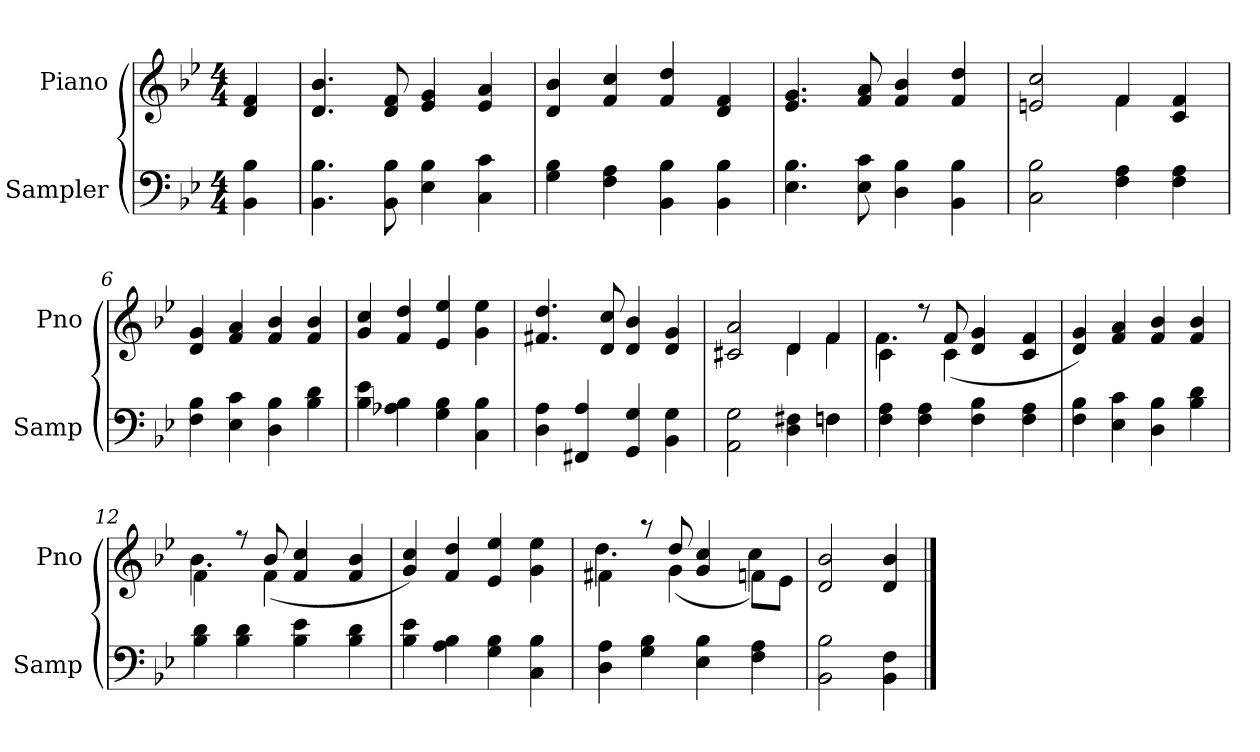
**kern	**kern
*part2	*part1
*staff2	*staff1
*I"Sampler	*I"Piano
*I'Samp	*I'Pno
*clefF4	*clefG2
*k[b-e-]	*k[b-e-]
*B-:	*B-:
*M4/4	*M4/4
=1	=1
4BB- 4B-	4d 4f
=2	=2
4.BB- 4.B-	4.d 4.b-
8BB- 8B-	8d 8f
4E- 4B-	4e- 4g
4C 4c	4e- 4a
=3	=3
4G 4B-	4d 4b-
4F 4A	4f 4cc
4BB- 4B-	4f 4dd
4BB- 4B-	4d 4f
=4	=4
4.E- 4.B-	4.e- 4.g
8E- 8c	8f 8a
4D 4B-	4f 4b-
4BB- 4B-	4f 4dd
=5	=5
*	*^
2C 2B-	2en 2cc	2ryy
4F 4A	4f/	4f
4F 4A	4c 4f	4ryy
*	*v	*v
=6	=6
4F 4B-	4d 4g
4E- 4c	4f 4a
4D 4B-	4f 4b-
4B- 4d	4f 4b-
=7	=7
4B- 4e-	4g 4cc
4A-X 4B-	4f 4dd
4G 4B-	4e- 4ee-
4C 4B-	4g 4ee-
=8	=8
4D 4A	4.f#X 4.dd
4FF#X 4A	.
.	8d 8cc
4GG 4G	4d 4b-
4BB- 4G	4d 4g
=9	=9
*^	*^
2AA 2G	2.ryy	2c#X 2a	2ryy
4D 4F#X	.	4d/	4d
4Fn\	4Fn	4f/	4f
*v	*v	*	*
=10	=10	=10
4F 4A	4c\	4.f
4F 4A	8r	.
.	8f/	(4c
4F 4B-	4d 4g	.
.	.	4.ryy
4F 4A	4c 4f	.
*	*v	*v
=11	=11
4F 4B-	4d 4g)
4E- 4c	4f 4a
4D 4B-	4f 4b-
4B- 4d	4f 4b-
=12	=12
*	*^
4B- 4d	4f\	4.b-
4B- 4d	8r	.
.	8b-/	(4f
4B- 4e-	4f 4cc	.
.	.	4.ryy
4B- 4d	4f 4b-	.
*	*v	*v
=13	=13
4B- 4e-	4g 4cc)
4A 4B-	4f 4dd
4G 4B-	4e- 4ee-
4C 4B-	4g 4ee-
=14	=14
*	*^
4D 4A	4f#X\	4.dd
4G 4B-	8r	.
.	8dd/	(4g
4E- 4B-	4g 4cc	.
.	.	8ryy
4F 4A	8fn\L	4cc)
.	8e-\J	.
*	*v	*v
=15	=15
2BB- 2B-	2d 2b-
4BB- 4F	4d 4b-
==	==
*-	*-
